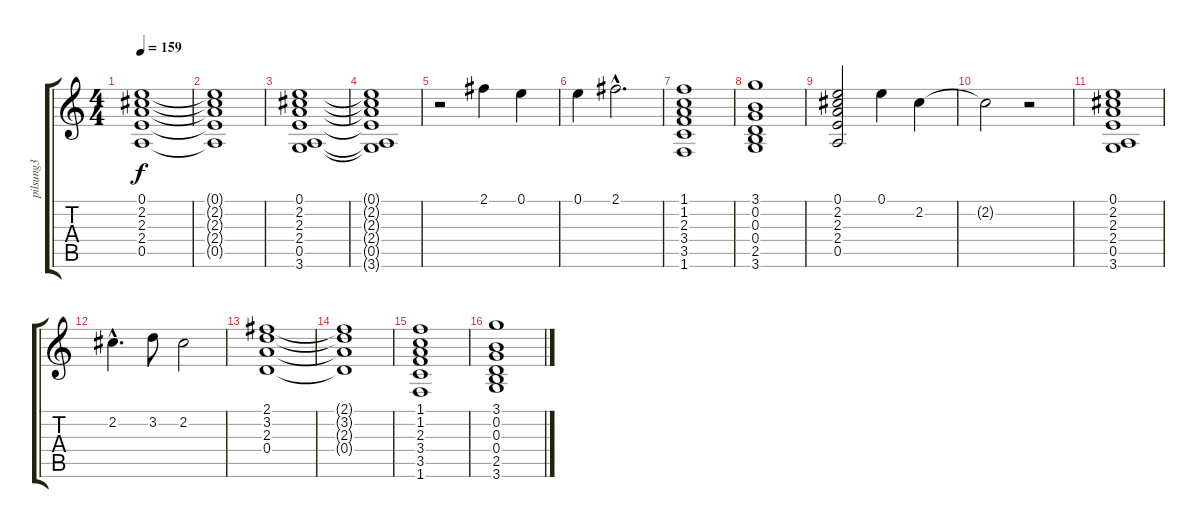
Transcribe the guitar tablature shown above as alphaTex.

\track ("pilsung3" "pilsung3") {instrument electricguitarclean}
\staff {score tabs}
\tuning (E4 B3 G3 D3 A2 E2) {hide}
\ts (4 4)
\tempo 159
\clef g2
\ks c
(0.1 2.2 2.3 2.4 0.5).1{dy f} |
(0.1{t} 2.2{t} 2.3{t} 2.4{t} 0.5{t}).1 |
(0.1 2.2 2.3 2.4 0.5 3.6).1 |
(0.1{t} 2.2{t} 2.3{t} 2.4{t} 0.5{t} 3.6{t}).1 |
r.2 2.1.4 0.1.4 |
0.1.4 2.1{hac}.2{d} |
(1.1 1.2 2.3 3.4 3.5 1.6).1 |
(3.1 0.2 0.3 0.4 2.5 3.6).1 |
(0.1 2.2 2.3 2.4 0.5).2 0.1.4 2.2.4 |
2.2{t}.2 r.2 |
(0.1 2.2 2.3 2.4 0.5 3.6).1 |
2.2{hac}.4{d} 3.2.8 2.2.2 |
(2.1 3.2 2.3 0.4).1 |
(2.1{t} 3.2{t} 2.3{t} 0.4{t}).1 |
(1.1 1.2 2.3 3.4 3.5 1.6).1 |
(3.1 0.2 0.3 0.4 2.5 3.6).1
